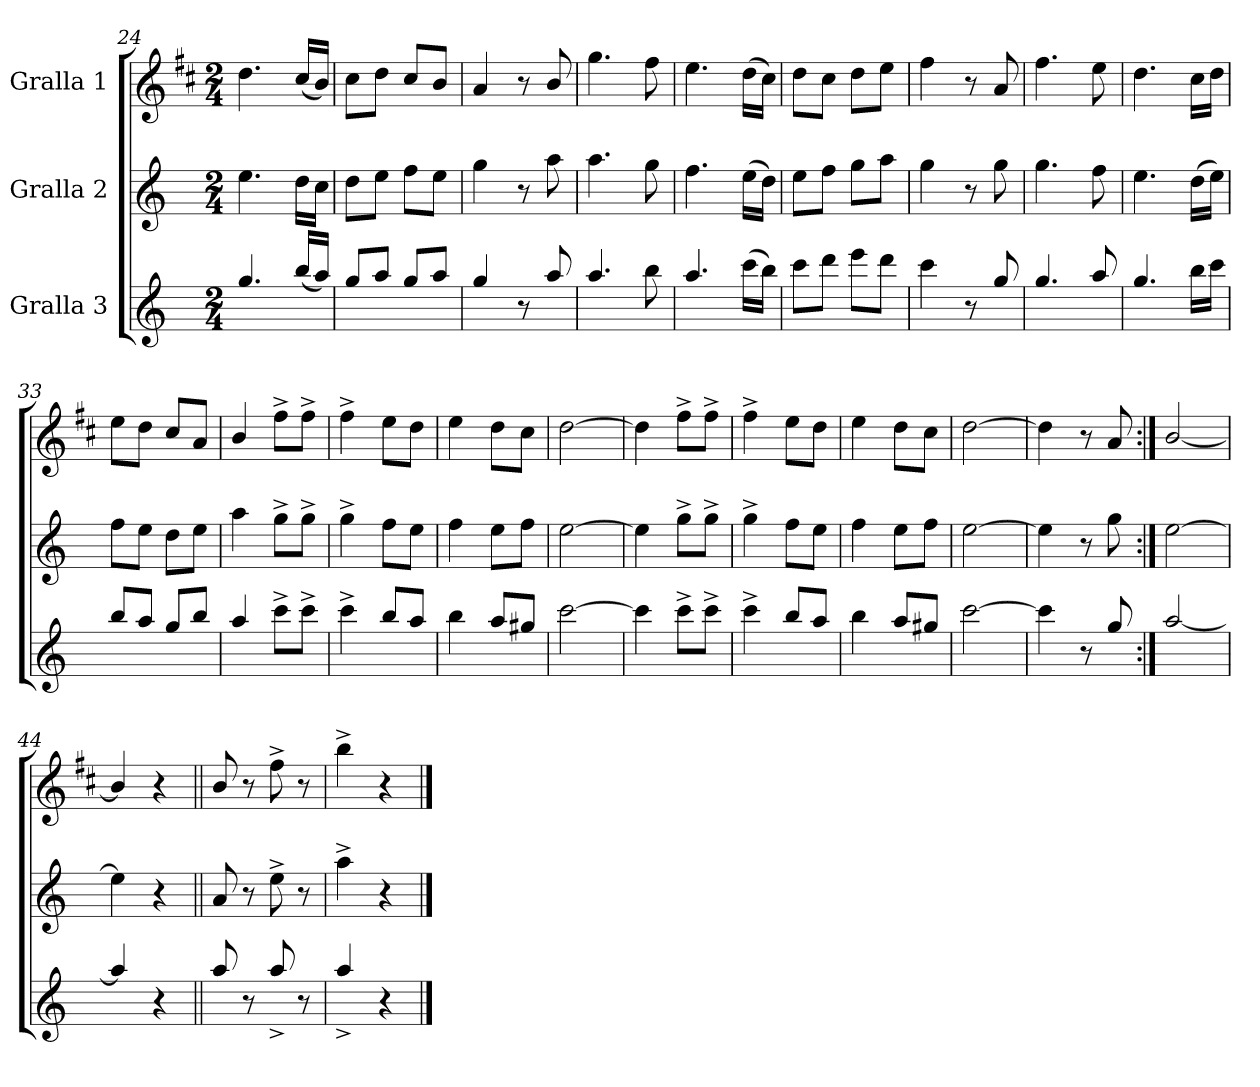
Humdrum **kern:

**kern	**kern	**kern
*part3	*part2	*part1
*staff3	*staff2	*staff1
*I"Gralla 3	*I"Gralla 2	*I"Gralla 1
*clefG2	*clefG2	*clefG2
*ITrd8c14	*	*ITrd1c2
*k[]	*k[]	*k[]
*M2/4	*M2/4	*M2/4
=24	=24	=24
4.g/	4.ee\	4.cc\
(<16b/LL	16dd\LL	(<16b/LL
16a/JJ)	16cc\JJ	16a/JJ)
=25	=25	=25
8g/L	8dd\L	8b\L
8a/J	8ee\J	8cc\J
8g/L	8ff\L	8b/L
8a/J	8ee\J	8a/J
=26	=26	=26
4g/	4gg\	4g/
8r	8r	8r
8a/	8aa\	8a/
=27	=27	=27
4.a/	4.aa\	4.ff\
8b\	8gg\	8ee\
=28	=28	=28
4.a/	4.ff\	4.dd\
(>16cc\LL	(>16ee\LL	(>16cc\LL
16b\JJ)	16dd\JJ)	16b\JJ)
=29	=29	=29
8cc\L	8ee\L	8cc\L
8dd\J	8ff\J	8b\J
8ee\L	8gg\L	8cc\L
8dd\J	8aa\J	8dd\J
!!LO:LB:g=z
=30	=30	=30
4cc\	4gg\	4ee\
8r	8r	8r
8g/	8gg\	8g/
=31	=31	=31
4.g/	4.gg\	4.ee\
8a/	8ff\	8dd\
=32	=32	=32
4.g/	4.ee\	4.cc\
16b\LL	(>16dd\LL	16b\LL
16cc\JJ	16ee\JJ)	16cc\JJ
=33	=33	=33
8b/L	8ff\L	8dd\L
8a/J	8ee\J	8cc\J
8g/L	8dd\L	8b/L
8b/J	8ee\J	8g/J
=34	=34	=34
4a/	4aa\	4a/
8cc^\L	8gg^\L	8ee^\L
8cc^\J	8gg^\J	8ee^\J
=35	=35	=35
4cc^\	4gg^\	4ee^\
8b/L	8ff\L	8dd\L
8a/J	8ee\J	8cc\J
=36	=36	=36
4b\	4ff\	4dd\
8a/L	8ee\L	8cc\L
8g#X/J	8ff\J	8b\J
=37	=37	=37
[2cc\	[2ee\	[2cc\
=38	=38	=38
4cc\]	4ee\]	4cc\]
8cc^\L	8gg^\L	8ee^\L
8cc^\J	8gg^\J	8ee^\J
=39	=39	=39
4cc^\	4gg^\	4ee^\
8b/L	8ff\L	8dd\L
8a/J	8ee\J	8cc\J
=40	=40	=40
4b\	4ff\	4dd\
8a/L	8ee\L	8cc\L
8g#X/J	8ff\J	8b\J
=41	=41	=41
[2cc\	[2ee\	[2cc\
=42	=42	=42
4cc\]	4ee\]	4cc\]
8r	8r	8r
8g/	8gg\	8g/
!!LO:PB:g=z
=43:|!	=43:|!	=43:|!
[2a/	[2ee\	[2a/
=44	=44	=44
4a/]	4ee\]	4a/]
4r	4r	4r
=45||	=45||	=45||
8a/	8a/	8a/
8r	8r	8r
8a^/	8ee^\	8ee^\
8r	8r	8r
=46	=46	=46
4a^/	4aa^\	4aa^\
4r	4r	4r
==	==	==
*-	*-	*-
